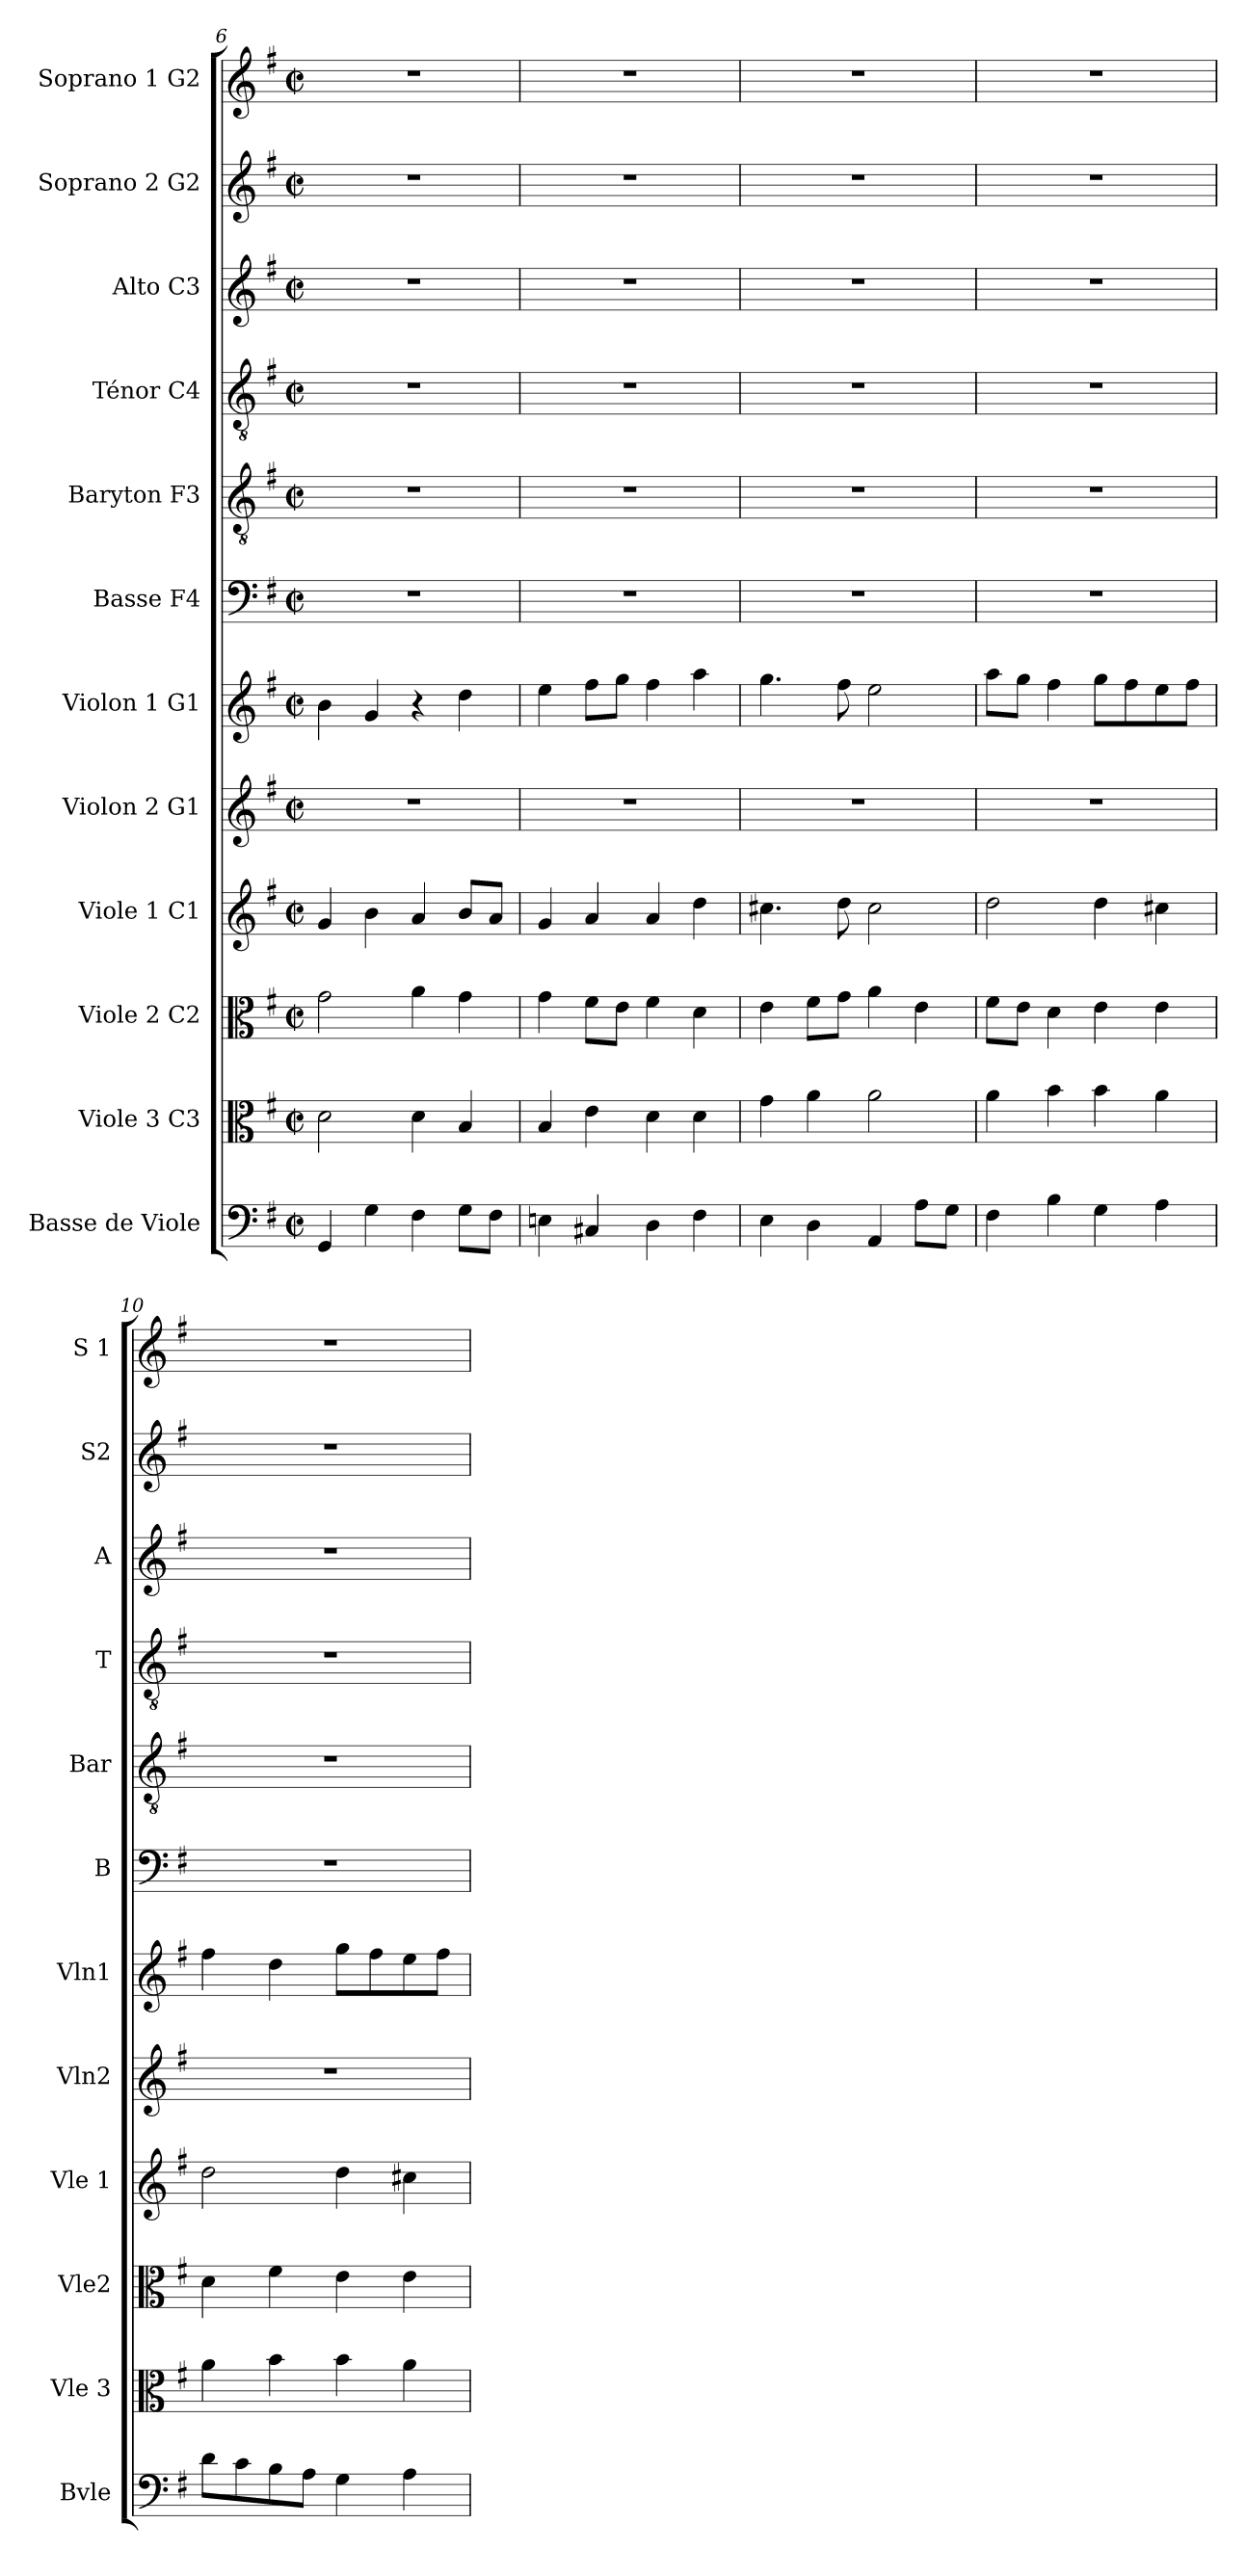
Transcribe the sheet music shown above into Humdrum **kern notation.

**kern	**kern	**kern	**kern	**kern	**kern	**kern	**kern	**kern	**kern	**kern	**kern
*part12	*part11	*part10	*part9	*part8	*part7	*part6	*part5	*part4	*part3	*part2	*part1
*staff12	*staff11	*staff10	*staff9	*staff8	*staff7	*staff6	*staff5	*staff4	*staff3	*staff2	*staff1
*I"Basse de Viole	*I"Viole 3 C3	*I"Viole 2 C2	*I"Viole 1 C1	*I"Violon 2 G1	*I"Violon 1 G1	*I"Basse F4	*I"Baryton F3	*I"Ténor C4	*I"Alto C3	*I"Soprano 2 G2	*I"Soprano 1 G2
*I'Bvle	*I'Vle 3	*I'Vle2	*I'Vle 1	*I'Vln2	*I'Vln1	*I'B	*I'Bar	*I'T	*I'A	*I'S2	*I'S 1
*clefF4	*clefC3	*clefC3	*clefG2	*clefG2	*clefG2	*clefF4	*clefGv2	*clefGv2	*clefG2	*clefG2	*clefG2
*ITrd7c12	*	*	*	*	*	*	*	*	*	*	*
*k[f#]	*k[f#]	*k[f#]	*k[f#]	*k[f#]	*k[f#]	*k[f#]	*k[f#]	*k[f#]	*k[f#]	*k[f#]	*k[f#]
*G:	*G:	*G:	*G:	*G:	*G:	*G:	*G:	*G:	*G:	*G:	*G:
*M2/2	*M2/2	*M2/2	*M2/2	*M2/2	*M2/2	*M2/2	*M2/2	*M2/2	*M2/2	*M2/2	*M2/2
*met(c|)	*met(c|)	*met(c|)	*met(c|)	*met(c|)	*met(c|)	*met(c|)	*met(c|)	*met(c|)	*met(c|)	*met(c|)	*met(c|)
=6	=6	=6	=6	=6	=6	=6	=6	=6	=6	=6	=6
4GGG/	2d\	2g\	4g/	1r	4b\	1r	1r	1r	1r	1r	1r
4GG\	.	.	4b\	.	4g/	.	.	.	.	.	.
4FF#\	4d\	4a\	4a/	.	4r	.	.	.	.	.	.
8GG\L	4B/	4g\	8b/L	.	4dd\	.	.	.	.	.	.
8FF#\J	.	.	8a/J	.	.	.	.	.	.	.	.
!!LO:PB:g=z
=7	=7	=7	=7	=7	=7	=7	=7	=7	=7	=7	=7
4EEn\	4B/	4g\	4g/	1r	4ee\	1r	1r	1r	1r	1r	1r
4CC#X/	4e\	8f#\L	4a/	.	8ff#\L	.	.	.	.	.	.
.	.	8e\J	.	.	8gg\J	.	.	.	.	.	.
4DD\	4d\	4f#\	4a/	.	4ff#\	.	.	.	.	.	.
4FF#\	4d\	4d\	4dd\	.	4aa\	.	.	.	.	.	.
=8	=8	=8	=8	=8	=8	=8	=8	=8	=8	=8	=8
4EE\	4g\	4e\	4.cc#X\	1r	4.gg\	1r	1r	1r	1r	1r	1r
4DD\	4a\	8f#\L	.	.	.	.	.	.	.	.	.
.	.	8g\J	8dd\	.	8ff#\	.	.	.	.	.	.
4AAA/	2a\	4a\	2cc#\	.	2ee\	.	.	.	.	.	.
8AA\L	.	4e\	.	.	.	.	.	.	.	.	.
8GG\J	.	.	.	.	.	.	.	.	.	.	.
=9	=9	=9	=9	=9	=9	=9	=9	=9	=9	=9	=9
4FF#\	4a\	8f#\L	2dd\	1r	8aa\L	1r	1r	1r	1r	1r	1r
.	.	8e\J	.	.	8gg\J	.	.	.	.	.	.
4BB\	4b\	4d\	.	.	4ff#\	.	.	.	.	.	.
4GG\	4b\	4e\	4dd\	.	8gg\L	.	.	.	.	.	.
.	.	.	.	.	8ff#\	.	.	.	.	.	.
4AA\	4a\	4e\	4cc#X\	.	8ee\	.	.	.	.	.	.
.	.	.	.	.	8ff#\J	.	.	.	.	.	.
=10	=10	=10	=10	=10	=10	=10	=10	=10	=10	=10	=10
8D\L	4a\	4d\	2dd\	1r	4ff#\	1r	1r	1r	1r	1r	1r
8C\	.	.	.	.	.	.	.	.	.	.	.
8BB\	4b\	4f#\	.	.	4dd\	.	.	.	.	.	.
8AA\J	.	.	.	.	.	.	.	.	.	.	.
4GG\	4b\	4e\	4dd\	.	8gg\L	.	.	.	.	.	.
.	.	.	.	.	8ff#\	.	.	.	.	.	.
4AA\	4a\	4e\	4cc#X\	.	8ee\	.	.	.	.	.	.
.	.	.	.	.	8ff#\J	.	.	.	.	.	.
=	=	=	=	=	=	=	=	=	=	=	=
*-	*-	*-	*-	*-	*-	*-	*-	*-	*-	*-	*-
